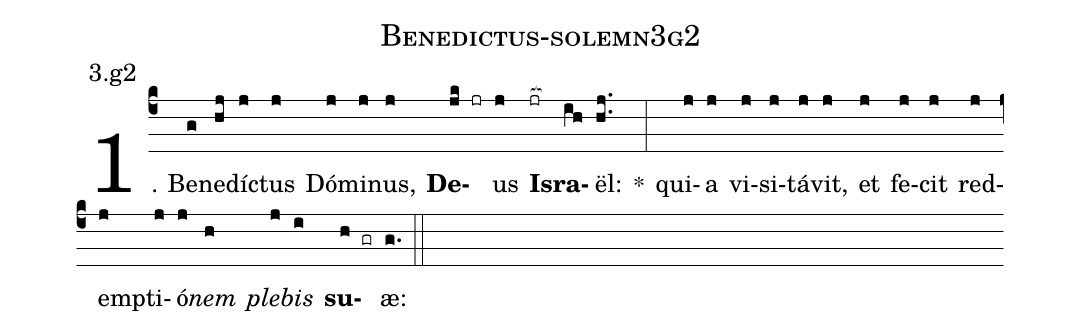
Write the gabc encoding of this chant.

name: Benedictus-solemn3g2;
annotation: 3.g2;
%%
(c4)1. Be(g)ne(hj)díc(j)tus(j) Dó(j)mi(j)nus,(j) <b>De</b>(jk jr)us(j) <b>Is</b>(jr[ocb:1{])<b>ra</b>(ih[ocb:0}])ël:(hj..) *(:) qui(j)a(j) vi(j)si(j)tá(j)vit,(j) et(j) fe(j)cit(j) red(j)emp(j)ti(j)ó(j)<i>nem</i>(h) <i>ple</i>(j)<i>bis</i>(i) <b>su</b>(h gr)æ:(g.) (::)
